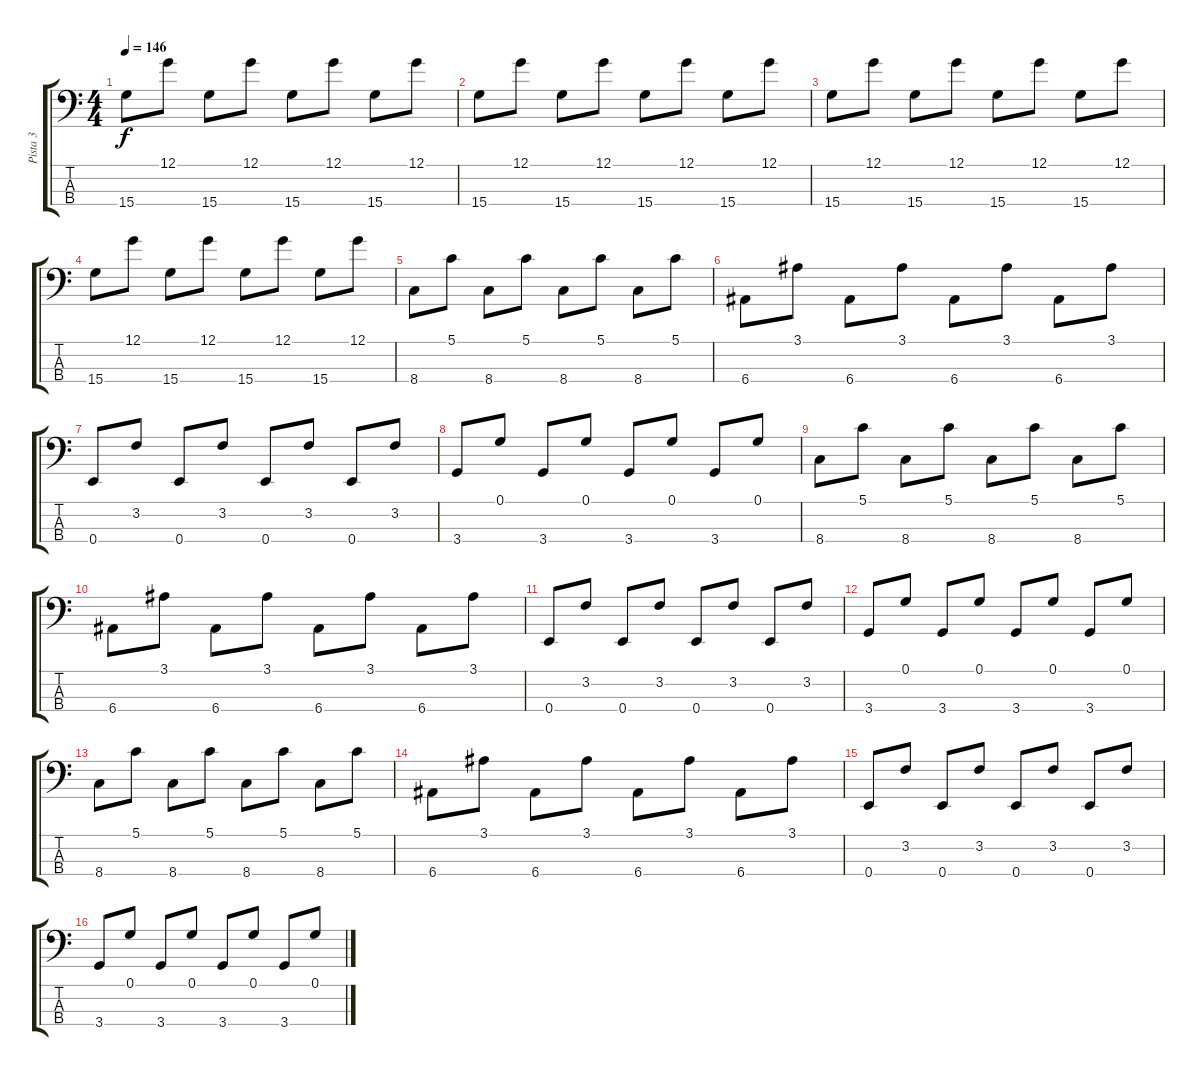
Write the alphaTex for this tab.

\track ("Pista 3" "Pista 3") {instrument electricbasspick}
\staff {score tabs}
\tuning (G2 D2 A1 E1) {hide}
\ts (4 4)
\tempo 146
\clef f4
\ks c
15.4.8{dy f} 12.1.8 15.4.8 12.1.8 15.4.8 12.1.8 15.4.8 12.1.8 |
15.4.8 12.1.8 15.4.8 12.1.8 15.4.8 12.1.8 15.4.8 12.1.8 |
15.4.8 12.1.8 15.4.8 12.1.8 15.4.8 12.1.8 15.4.8 12.1.8 |
15.4.8 12.1.8 15.4.8 12.1.8 15.4.8 12.1.8 15.4.8 12.1.8 |
8.4.8 5.1.8 8.4.8 5.1.8 8.4.8 5.1.8 8.4.8 5.1.8 |
6.4.8 3.1.8 6.4.8 3.1.8 6.4.8 3.1.8 6.4.8 3.1.8 |
0.4.8 3.2.8 0.4.8 3.2.8 0.4.8 3.2.8 0.4.8 3.2.8 |
3.4.8 0.1.8 3.4.8 0.1.8 3.4.8 0.1.8 3.4.8 0.1.8 |
8.4.8 5.1.8 8.4.8 5.1.8 8.4.8 5.1.8 8.4.8 5.1.8 |
6.4.8 3.1.8 6.4.8 3.1.8 6.4.8 3.1.8 6.4.8 3.1.8 |
0.4.8 3.2.8 0.4.8 3.2.8 0.4.8 3.2.8 0.4.8 3.2.8 |
3.4.8 0.1.8 3.4.8 0.1.8 3.4.8 0.1.8 3.4.8 0.1.8 |
8.4.8 5.1.8 8.4.8 5.1.8 8.4.8 5.1.8 8.4.8 5.1.8 |
6.4.8 3.1.8 6.4.8 3.1.8 6.4.8 3.1.8 6.4.8 3.1.8 |
0.4.8 3.2.8 0.4.8 3.2.8 0.4.8 3.2.8 0.4.8 3.2.8 |
3.4.8 0.1.8 3.4.8 0.1.8 3.4.8 0.1.8 3.4.8 0.1.8
